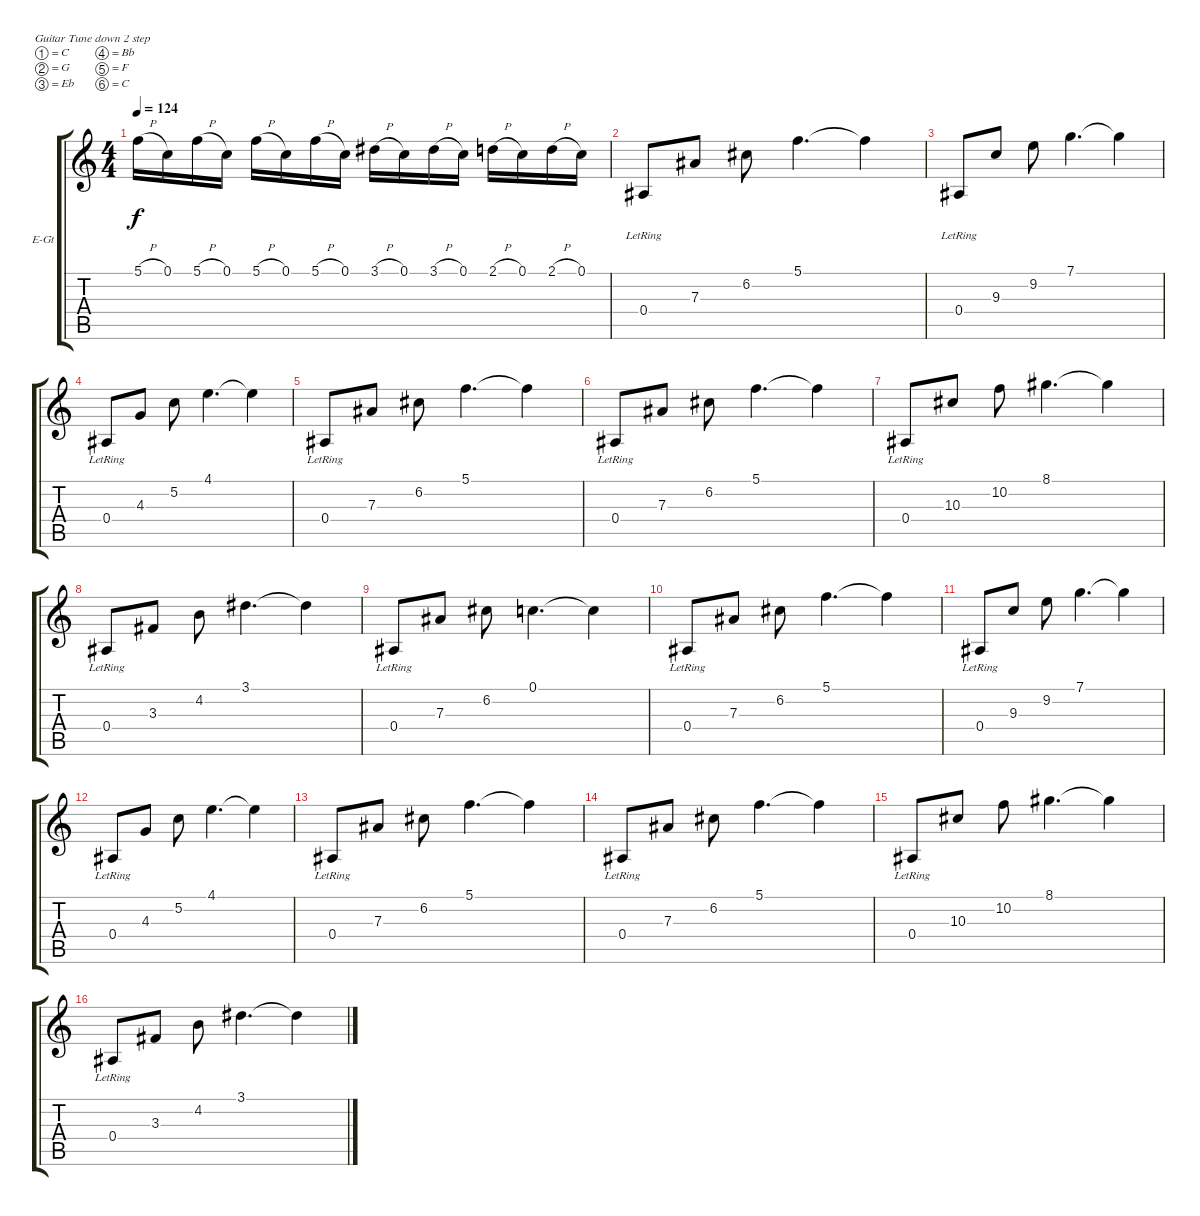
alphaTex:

\defaultSystemsLayout 4
\bracketExtendMode groupsimilarinstruments
\firstSystemTrackNameOrientation horizontal
\otherSystemsTrackNameOrientation horizontal
\track ("Electric Guitar" "E-Gt") {instrument overdrivenguitar}
\staff {score tabs}
\tuning (C4 G3 Eb3 Bb2 F2 C2)
\ts (4 4)
\tempo 124
\clef g2
\ks c
5.1{h}.16{dy f} 0.1.16 5.1{h}.16 0.1.16 5.1{h}.16 0.1.16 5.1{h}.16 0.1.16 3.1{h}.16 0.1.16 3.1{h}.16 0.1.16 2.1{h}.16 0.1.16 2.1{h}.16 0.1.16 |
0.4{lr}.8 7.3.8 6.2.8 5.1.4{d} 5.1{t}.4 |
0.4{lr}.8 9.3.8 9.2.8 7.1.4{d} 7.1{t}.4 |
0.4{lr}.8 4.3.8 5.2.8 4.1.4{d} 4.1{t}.4 |
0.4{lr}.8 7.3.8 6.2.8 5.1.4{d} 5.1{t}.4 |
0.4{lr}.8 7.3.8 6.2.8 5.1.4{d} 5.1{t}.4 |
0.4{lr}.8 10.3.8 10.2.8 8.1.4{d} 8.1{t}.4 |
0.4{lr}.8 3.3.8 4.2.8 3.1.4{d} 3.1{t}.4 |
0.4{lr}.8 7.3.8 6.2.8 0.1.4{d} 0.1{t}.4 |
0.4{lr}.8 7.3.8 6.2.8 5.1.4{d} 5.1{t}.4 |
0.4{lr}.8 9.3.8 9.2.8 7.1.4{d} 7.1{t}.4 |
0.4{lr}.8 4.3.8 5.2.8 4.1.4{d} 4.1{t}.4 |
0.4{lr}.8 7.3.8 6.2.8 5.1.4{d} 5.1{t}.4 |
0.4{lr}.8 7.3.8 6.2.8 5.1.4{d} 5.1{t}.4 |
0.4{lr}.8 10.3.8 10.2.8 8.1.4{d} 8.1{t}.4 |
0.4{lr}.8 3.3.8 4.2.8 3.1.4{d} 3.1{t}.4
